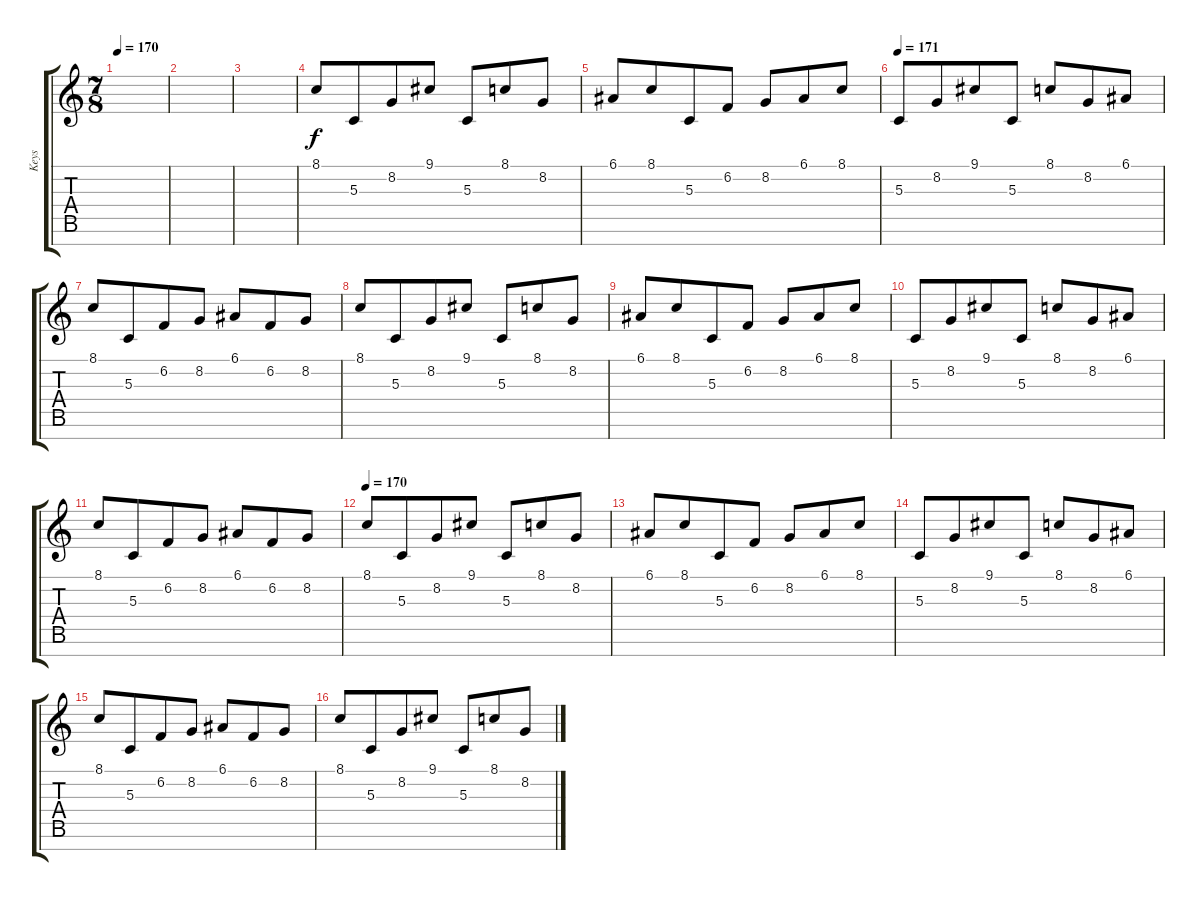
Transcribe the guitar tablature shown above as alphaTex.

\track ("Keys" "Keys") {instrument acousticgrandpiano}
\staff {score tabs}
\tuning (E4 B3 G3 D3 A2 E2 B1) {hide}
\ts (7 8)
\tempo 170
\clef g2
\ks c
|
|
|
8.1.8{dy f} 5.3.8 8.2.8 9.1.8 5.3.8 8.1.8 8.2.8 |
6.1.8 8.1.8 5.3.8 6.2.8 8.2.8 6.1.8 8.1.8 |
\tempo 171
5.3.8 8.2.8 9.1.8 5.3.8 8.1.8 8.2.8 6.1.8 |
8.1.8 5.3.8 6.2.8 8.2.8 6.1.8 6.2.8 8.2.8 |
8.1.8 5.3.8 8.2.8 9.1.8 5.3.8 8.1.8 8.2.8 |
6.1.8 8.1.8 5.3.8 6.2.8 8.2.8 6.1.8 8.1.8 |
5.3.8 8.2.8 9.1.8 5.3.8 8.1.8 8.2.8 6.1.8 |
8.1.8 5.3.8 6.2.8 8.2.8 6.1.8 6.2.8 8.2.8 |
\tempo 170
8.1.8{volume 0} 5.3.8 8.2.8 9.1.8 5.3.8 8.1.8 8.2.8 |
6.1.8 8.1.8 5.3.8 6.2.8 8.2.8 6.1.8 8.1.8 |
5.3.8 8.2.8 9.1.8 5.3.8 8.1.8 8.2.8 6.1.8 |
8.1.8 5.3.8 6.2.8 8.2.8 6.1.8 6.2.8 8.2.8 |
8.1.8 5.3.8 8.2.8 9.1.8 5.3.8 8.1.8 8.2.8
